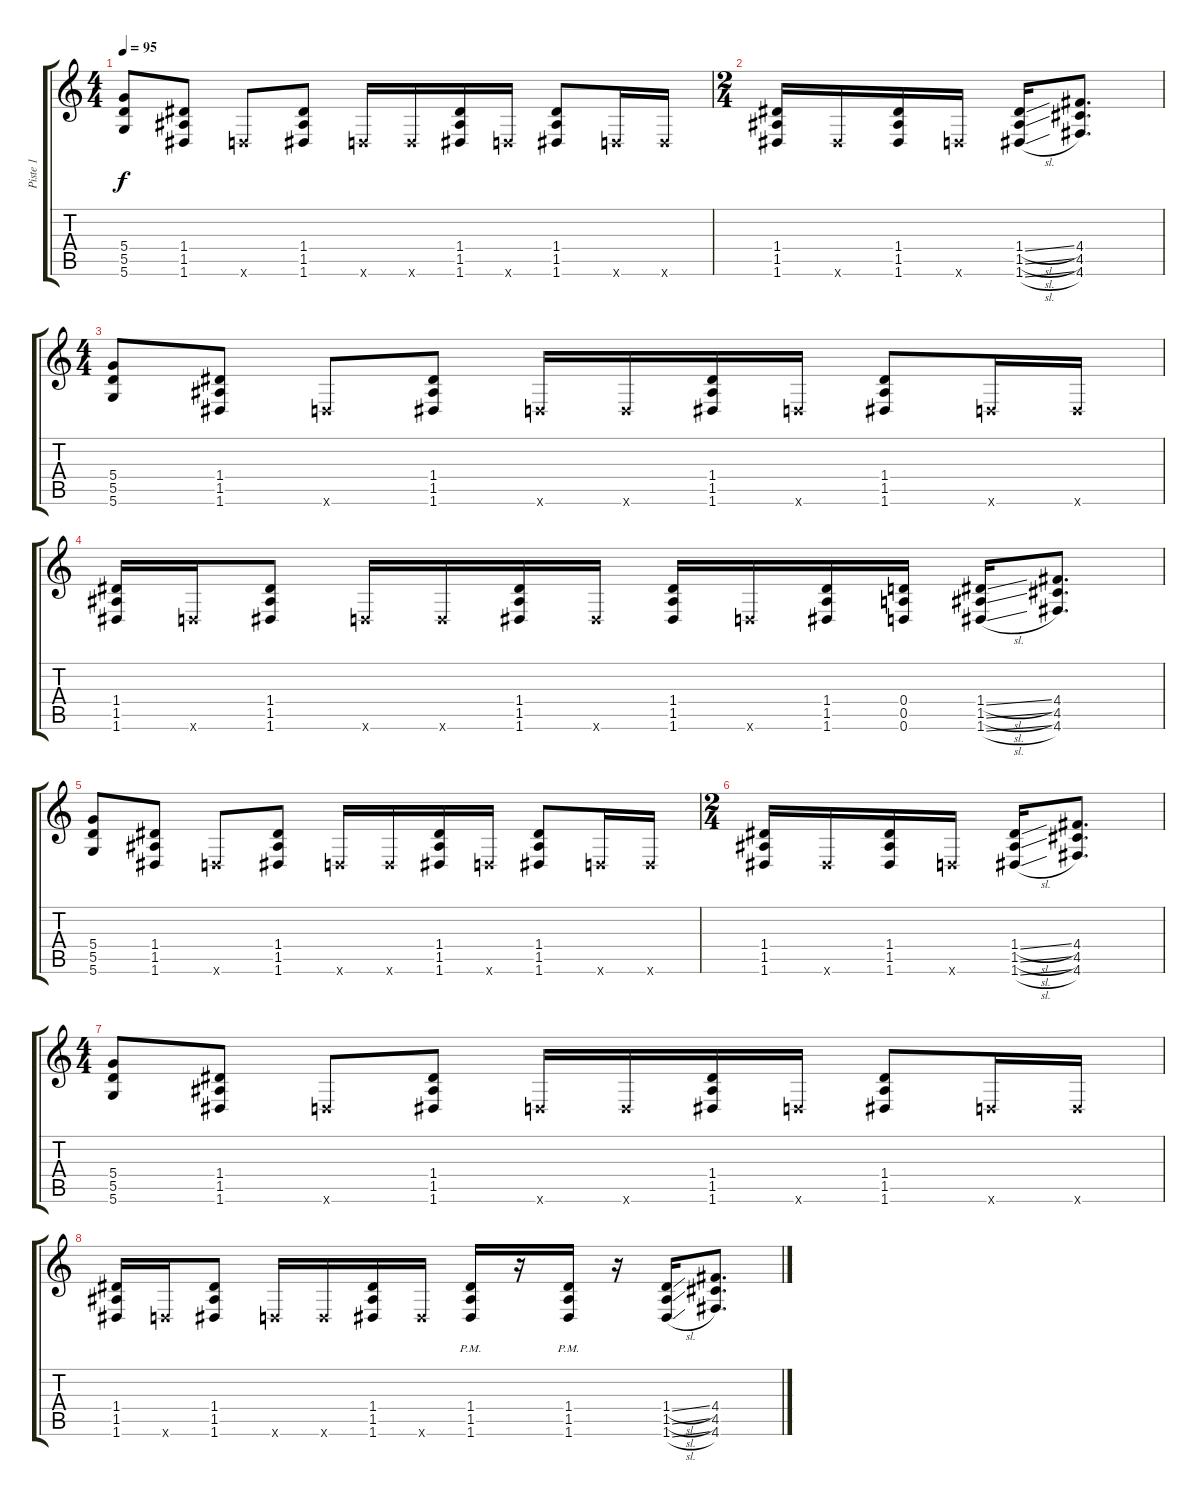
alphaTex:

\track ("Piste 1" "Piste 1") {instrument overdrivenguitar}
\staff {score tabs}
\tuning (E4 B3 G3 D3 A2 D2) {hide}
\ts (4 4)
\tempo 95
\clef g2
\ks c
(5.4 5.5 5.6).8{dy f} (1.4 1.5 1.6).8 0.6{x}.8 (1.4 1.5 1.6).8 0.6{x}.16 0.6{x}.16 (1.4 1.5 1.6).16 0.6{x}.16 (1.4 1.5 1.6).8 0.6{x}.16 0.6{x}.16 |
\ts (2 4)
(1.4 1.5 1.6).16 1.6{x}.16 (1.4 1.5 1.6).16 0.6{x}.16 (1.4{sl} 1.5{sl} 1.6{sl}).16 (4.4 4.5 4.6).8{d} |
\ts (4 4)
(5.4 5.5 5.6).8 (1.4 1.5 1.6).8 0.6{x}.8 (1.4 1.5 1.6).8 0.6{x}.16 0.6{x}.16 (1.4 1.5 1.6).16 0.6{x}.16 (1.4 1.5 1.6).8 0.6{x}.16 0.6{x}.16 |
(1.4 1.5 1.6).16 0.6{x}.16 (1.4 1.5 1.6).8 0.6{x}.16 0.6{x}.16 (1.4 1.5 1.6).16 1.6{x}.16 (1.4 1.5 1.6).16 0.6{x}.16 (1.4 1.5 1.6).16 (0.4 0.5 0.6).16 (1.4{sl} 1.5{sl} 1.6{sl}).16 (4.4 4.5 4.6).8{d} |
(5.4 5.5 5.6).8 (1.4 1.5 1.6).8 0.6{x}.8 (1.4 1.5 1.6).8 0.6{x}.16 0.6{x}.16 (1.4 1.5 1.6).16 0.6{x}.16 (1.4 1.5 1.6).8 0.6{x}.16 0.6{x}.16 |
\ts (2 4)
(1.4 1.5 1.6).16 1.6{x}.16 (1.4 1.5 1.6).16 0.6{x}.16 (1.4{sl} 1.5{sl} 1.6{sl}).16 (4.4 4.5 4.6).8{d} |
\ts (4 4)
(5.4 5.5 5.6).8 (1.4 1.5 1.6).8 0.6{x}.8 (1.4 1.5 1.6).8 0.6{x}.16 0.6{x}.16 (1.4 1.5 1.6).16 0.6{x}.16 (1.4 1.5 1.6).8 0.6{x}.16 0.6{x}.16 |
(1.4 1.5 1.6).16 0.6{x}.16 (1.4 1.5 1.6).8 0.6{x}.16 0.6{x}.16 (1.4 1.5 1.6).16 1.6{x}.16 (1.4{pm} 1.5{pm} 1.6{pm}).16 r.16 (1.4{pm} 1.5{pm} 1.6{pm}).16 r.16 (1.4{sl} 1.5{sl} 1.6{sl}).16 (4.4 4.5 4.6).8{d}
